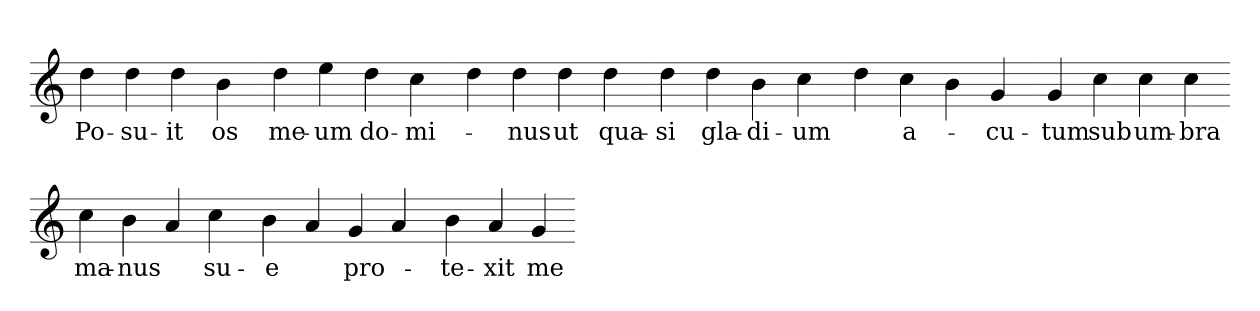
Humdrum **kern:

**kern	**text
*part1	*part1
*staff1	*staff1
*clefG2	*
=	=
4dd	Po-
4dd	su-
4dd	it
4b	os
=-	=-
4dd	me-
4ee	um
4dd	do-
4cc	mi-
=-	=-
4dd	.
4dd	nus
4dd	ut
4dd	qua-
=-	=-
4dd	si
4dd	gla-
4b	di-
4cc	um
=-	=-
4dd	.
4cc	a-
4b	.
4g	cu-
=-	=-
4g	tum
4cc	sub
4cc	um-
4cc	bra
=-	=-
4cc	ma-
4b	nus
4a	.
4cc	su-
=-	=-
4b	e
4a	.
4g	pro-
4a	.
=-	=-
4b	te-
4a	xit
4g	me
=-	=-
*-	*-
